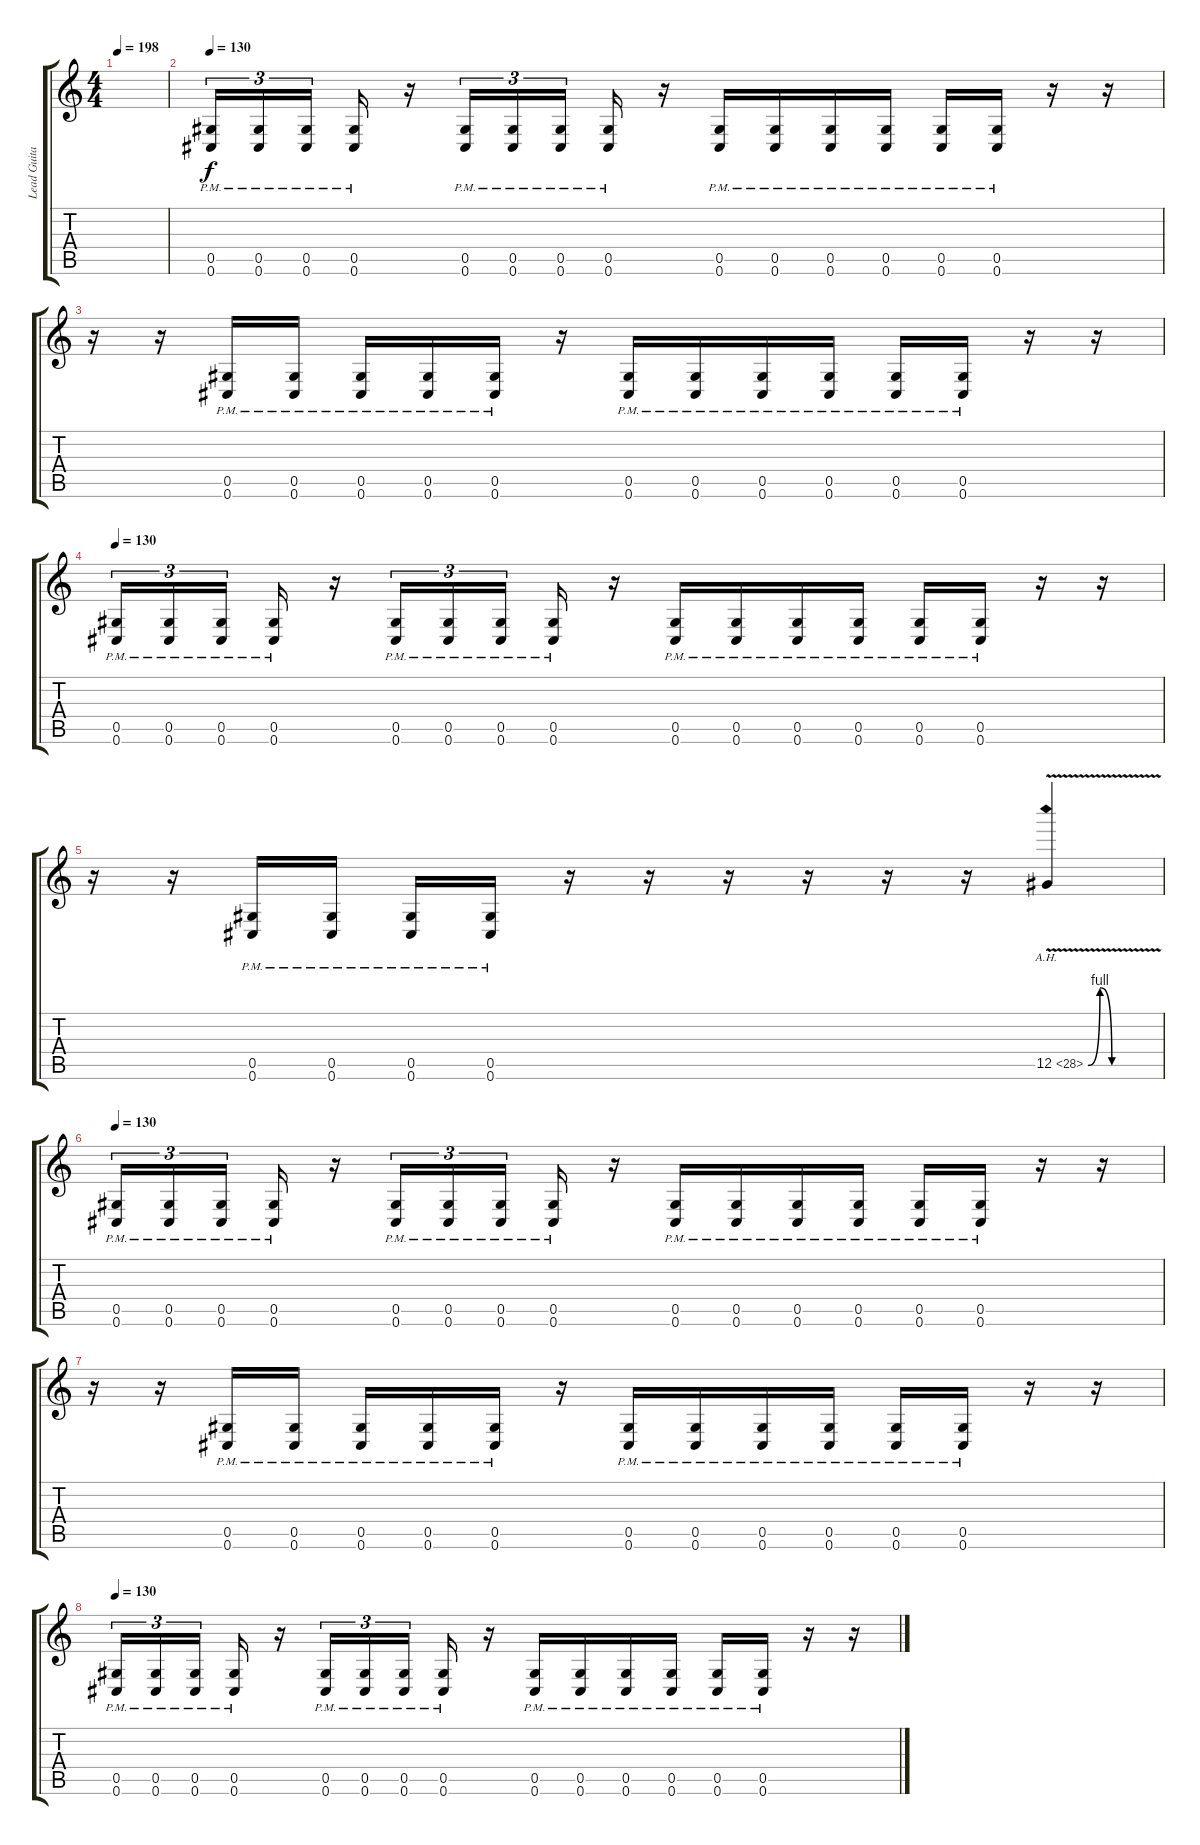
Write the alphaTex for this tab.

\track ("Lead Guitar" "Lead Guita") {instrument distortionguitar}
\staff {score tabs}
\tuning (Eb4 Bb3 Gb3 Db3 Ab2 Db2) {hide}
\ts (4 4)
\tempo 198
\clef g2
\ks c
|
\tempo 130
(0.5{pm} 0.6{pm}).16{tu (3 2)} (0.5{pm} 0.6{pm}).16{tu (3 2)} (0.5{pm} 0.6{pm}).16{tu (3 2) beam splitsecondary} (0.5{pm} 0.6{pm}).16 r.16 (0.5{pm} 0.6{pm}).16{tu (3 2)} (0.5{pm} 0.6{pm}).16{tu (3 2)} (0.5{pm} 0.6{pm}).16{tu (3 2) beam splitsecondary} (0.5{pm} 0.6{pm}).16 r.16 (0.5{pm} 0.6{pm}).16 (0.5{pm} 0.6{pm}).16 (0.5{pm} 0.6{pm}).16 (0.5{pm} 0.6{pm}).16 (0.5{pm} 0.6{pm}).16 (0.5{pm} 0.6{pm}).16 r.16 r.16 |
r.16 r.16 (0.5{pm} 0.6{pm}).16 (0.5{pm} 0.6{pm}).16 (0.5{pm} 0.6{pm}).16 (0.5{pm} 0.6{pm}).16 (0.5{pm} 0.6{pm}).16 r.16 (0.5{pm} 0.6{pm}).16 (0.5{pm} 0.6{pm}).16 (0.5{pm} 0.6{pm}).16 (0.5{pm} 0.6{pm}).16 (0.5{pm} 0.6{pm}).16 (0.5{pm} 0.6{pm}).16 r.16 r.16 |
\tempo 130
(0.5{pm} 0.6{pm}).16{tu (3 2)} (0.5{pm} 0.6{pm}).16{tu (3 2)} (0.5{pm} 0.6{pm}).16{tu (3 2) beam splitsecondary} (0.5{pm} 0.6{pm}).16 r.16 (0.5{pm} 0.6{pm}).16{tu (3 2)} (0.5{pm} 0.6{pm}).16{tu (3 2)} (0.5{pm} 0.6{pm}).16{tu (3 2) beam splitsecondary} (0.5{pm} 0.6{pm}).16 r.16 (0.5{pm} 0.6{pm}).16 (0.5{pm} 0.6{pm}).16 (0.5{pm} 0.6{pm}).16 (0.5{pm} 0.6{pm}).16 (0.5{pm} 0.6{pm}).16 (0.5{pm} 0.6{pm}).16 r.16 r.16 |
r.16 r.16 (0.5{pm} 0.6{pm}).16 (0.5{pm} 0.6{pm}).16 (0.5{pm} 0.6{pm}).16 (0.5{pm} 0.6{pm}).16 r.16 r.16 r.16 r.16 r.16 r.16 12.5{be (custom 0 0 10 4 20 0 30 0 60 0) ah 16 v}.4 |
\tempo 130
(0.5{pm} 0.6{pm}).16{tu (3 2)} (0.5{pm} 0.6{pm}).16{tu (3 2)} (0.5{pm} 0.6{pm}).16{tu (3 2) beam splitsecondary} (0.5{pm} 0.6{pm}).16 r.16 (0.5{pm} 0.6{pm}).16{tu (3 2)} (0.5{pm} 0.6{pm}).16{tu (3 2)} (0.5{pm} 0.6{pm}).16{tu (3 2) beam splitsecondary} (0.5{pm} 0.6{pm}).16 r.16 (0.5{pm} 0.6{pm}).16 (0.5{pm} 0.6{pm}).16 (0.5{pm} 0.6{pm}).16 (0.5{pm} 0.6{pm}).16 (0.5{pm} 0.6{pm}).16 (0.5{pm} 0.6{pm}).16 r.16 r.16 |
r.16 r.16 (0.5{pm} 0.6{pm}).16 (0.5{pm} 0.6{pm}).16 (0.5{pm} 0.6{pm}).16 (0.5{pm} 0.6{pm}).16 (0.5{pm} 0.6{pm}).16 r.16 (0.5{pm} 0.6{pm}).16 (0.5{pm} 0.6{pm}).16 (0.5{pm} 0.6{pm}).16 (0.5{pm} 0.6{pm}).16 (0.5{pm} 0.6{pm}).16 (0.5{pm} 0.6{pm}).16 r.16 r.16 |
\tempo 130
(0.5{pm} 0.6{pm}).16{tu (3 2)} (0.5{pm} 0.6{pm}).16{tu (3 2)} (0.5{pm} 0.6{pm}).16{tu (3 2) beam splitsecondary} (0.5{pm} 0.6{pm}).16 r.16 (0.5{pm} 0.6{pm}).16{tu (3 2)} (0.5{pm} 0.6{pm}).16{tu (3 2)} (0.5{pm} 0.6{pm}).16{tu (3 2) beam splitsecondary} (0.5{pm} 0.6{pm}).16 r.16 (0.5{pm} 0.6{pm}).16 (0.5{pm} 0.6{pm}).16 (0.5{pm} 0.6{pm}).16 (0.5{pm} 0.6{pm}).16 (0.5{pm} 0.6{pm}).16 (0.5{pm} 0.6{pm}).16 r.16 r.16
